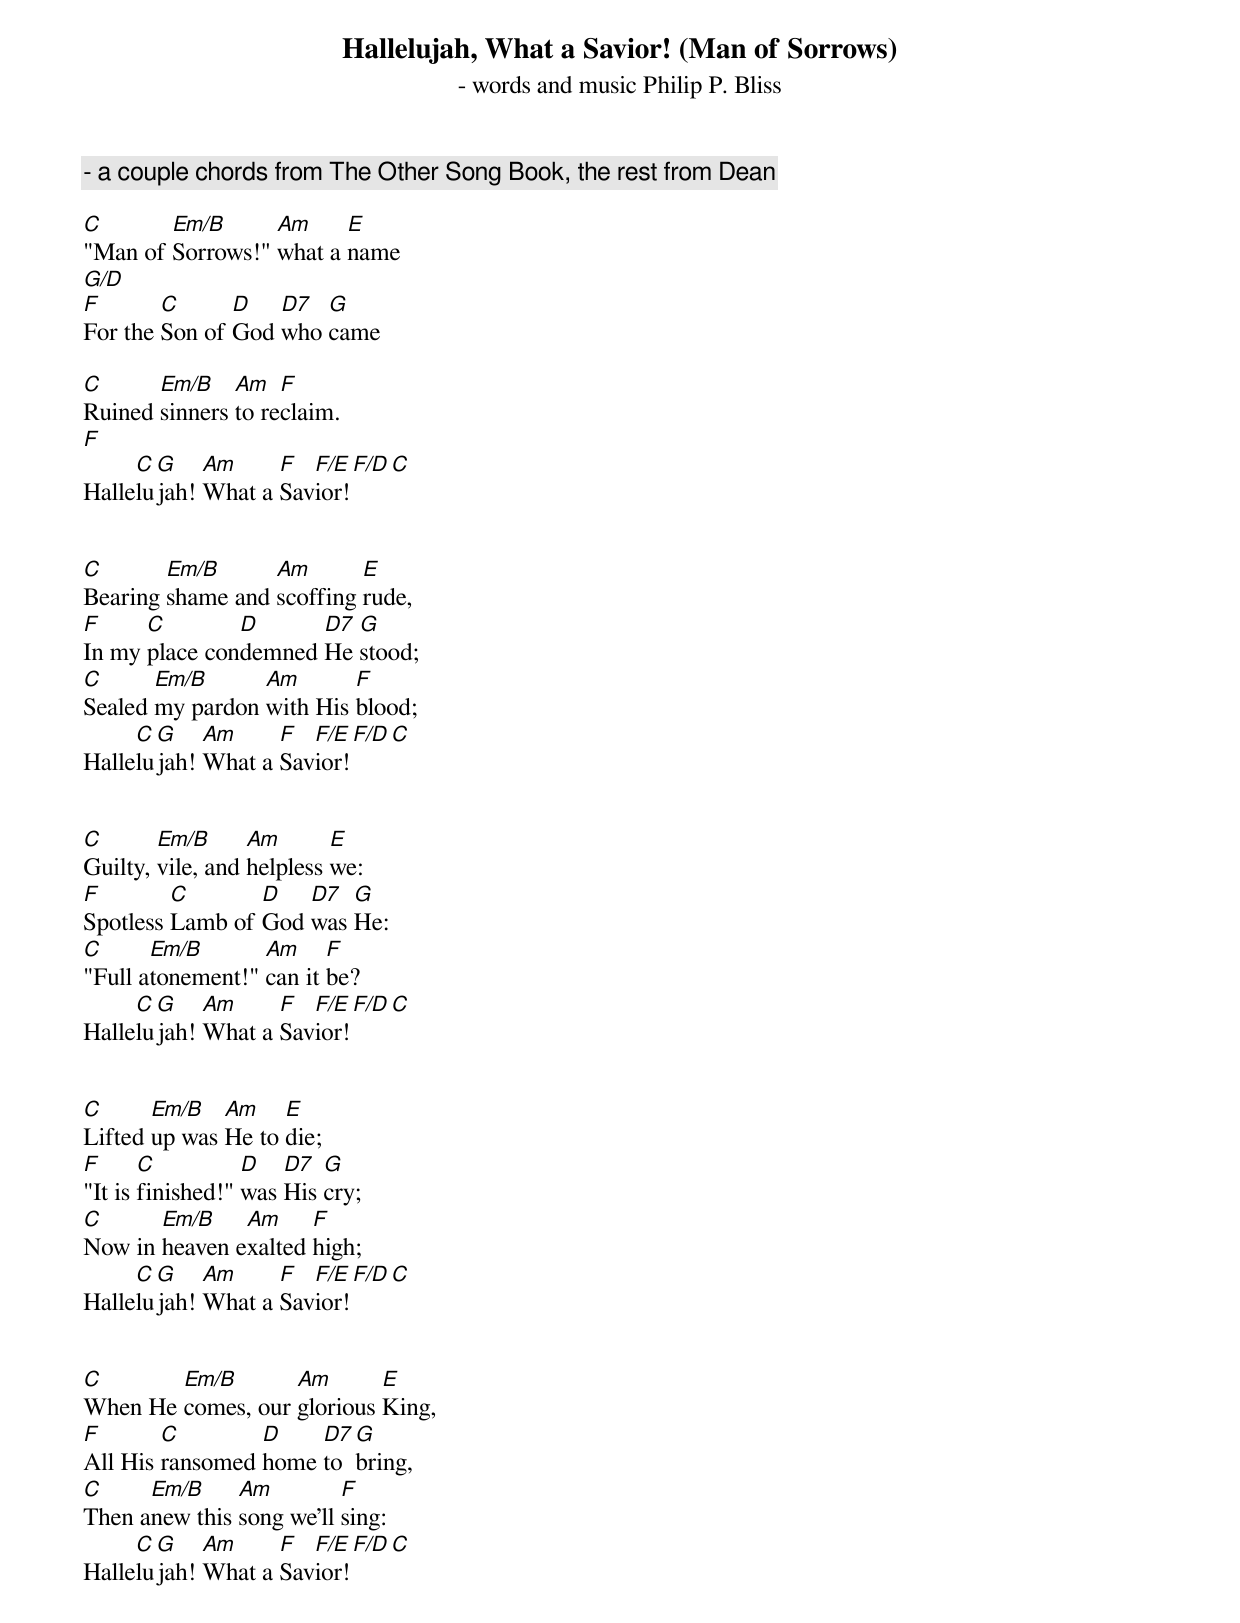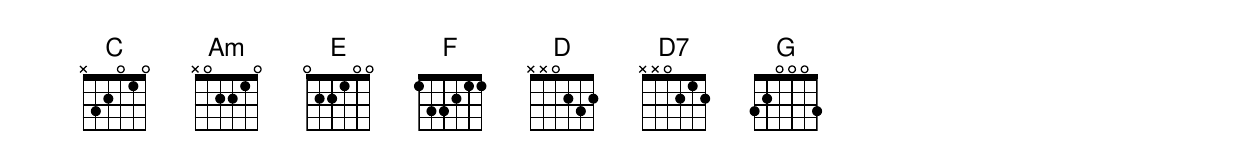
Hallelujah, What a Savior! (Man of Sorrows)
 - words and music Philip P. Bliss
 - a couple chords from The Other Song Book, the rest from Dean

C       Em/B      Am     E
"Man of Sorrows!" what a name
               G/D
F       C      D   D7  G
For the Son of God who came

C      Em/B    Am   F
Ruined sinners to reclaim.
            F
     C G    Am     F  F/E  F/D  C
Hallelujah! What a Savior!


C       Em/B      Am       E
Bearing shame and scoffing rude,
F     C        D      D7 G
In my place condemned He stood;
C      Em/B      Am       F
Sealed my pardon with His blood;
     C G    Am     F  F/E  F/D  C
Hallelujah! What a Savior!


C       Em/B      Am       E
Guilty, vile, and helpless we:
F        C       D   D7  G
Spotless Lamb of God was He:
C      Em/B       Am     F
"Full atonement!" can it be?
     C G    Am     F  F/E  F/D  C
Hallelujah! What a Savior!


C      Em/B   Am    E
Lifted up was He to die;
F      C          D   D7  G
"It is finished!" was His cry;
C      Em/B    Am     F
Now in heaven exalted high;
     C G    Am     F  F/E  F/D  C
Hallelujah! What a Savior!


C       Em/B       Am       E
When He comes, our glorious King,
F       C        D    D7 G
All His ransomed home to bring,
C     Em/B     Am         F
Then anew this song we'll sing:
     C G    Am     F  F/E  F/D  C
Hallelujah! What a Savior!
